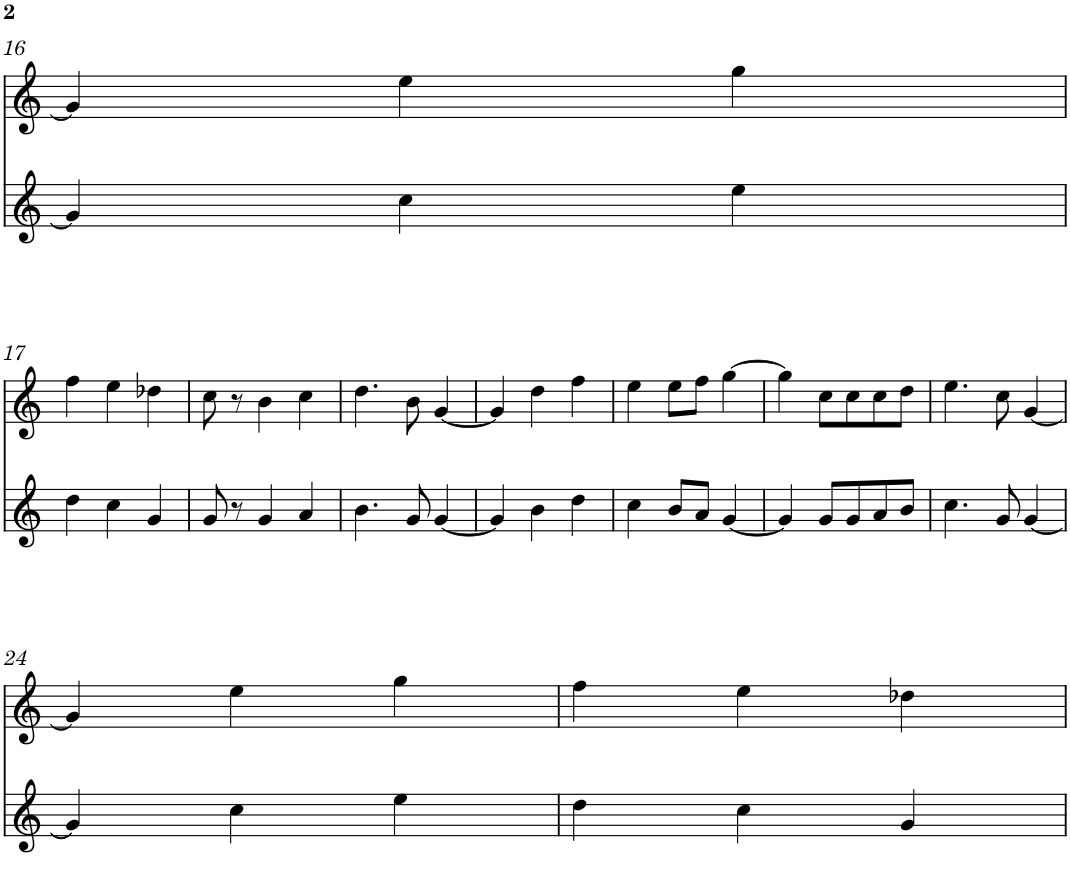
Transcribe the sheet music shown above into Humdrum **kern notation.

**kern	**kern
*part2	*part1
*staff2	*staff1
*I"Gralla 2	*I"Gralla 1
!!LO:PB:g=z
*clefG2	*clefG2
*k[]	*k[]
*M2/4	*M2/4
=16	=16
4g/]	4g/]
4cc\	4ee\
4ee\	4gg\
!!LO:LB:g=z
=17	=17
4dd\	4ff\
4cc\	4ee\
4g/	4dd-X\
=18	=18
8g/	8cc\
8r	8r
4g/	4b\
4a/	4cc\
=19	=19
4.b\	4.dd\
8g/	8b\
[4g/	[4g/
=20	=20
4g/]	4g/]
4b\	4dd\
4dd\	4ff\
=21	=21
4cc\	4ee\
8b/L	8ee\L
8a/J	8ff\J
[4g/	[4gg\
=22	=22
4g/]	4gg\]
8g/L	8cc\L
8g/	8cc\
8a/	8cc\
8b/J	8dd\J
=23	=23
4.cc\	4.ee\
8g/	8cc\
[4g/	[4g/
!!LO:LB:g=z
=24	=24
4g/]	4g/]
4cc\	4ee\
4ee\	4gg\
=25	=25
4dd\	4ff\
4cc\	4ee\
4g/	4dd-X\
=	=
*-	*-
